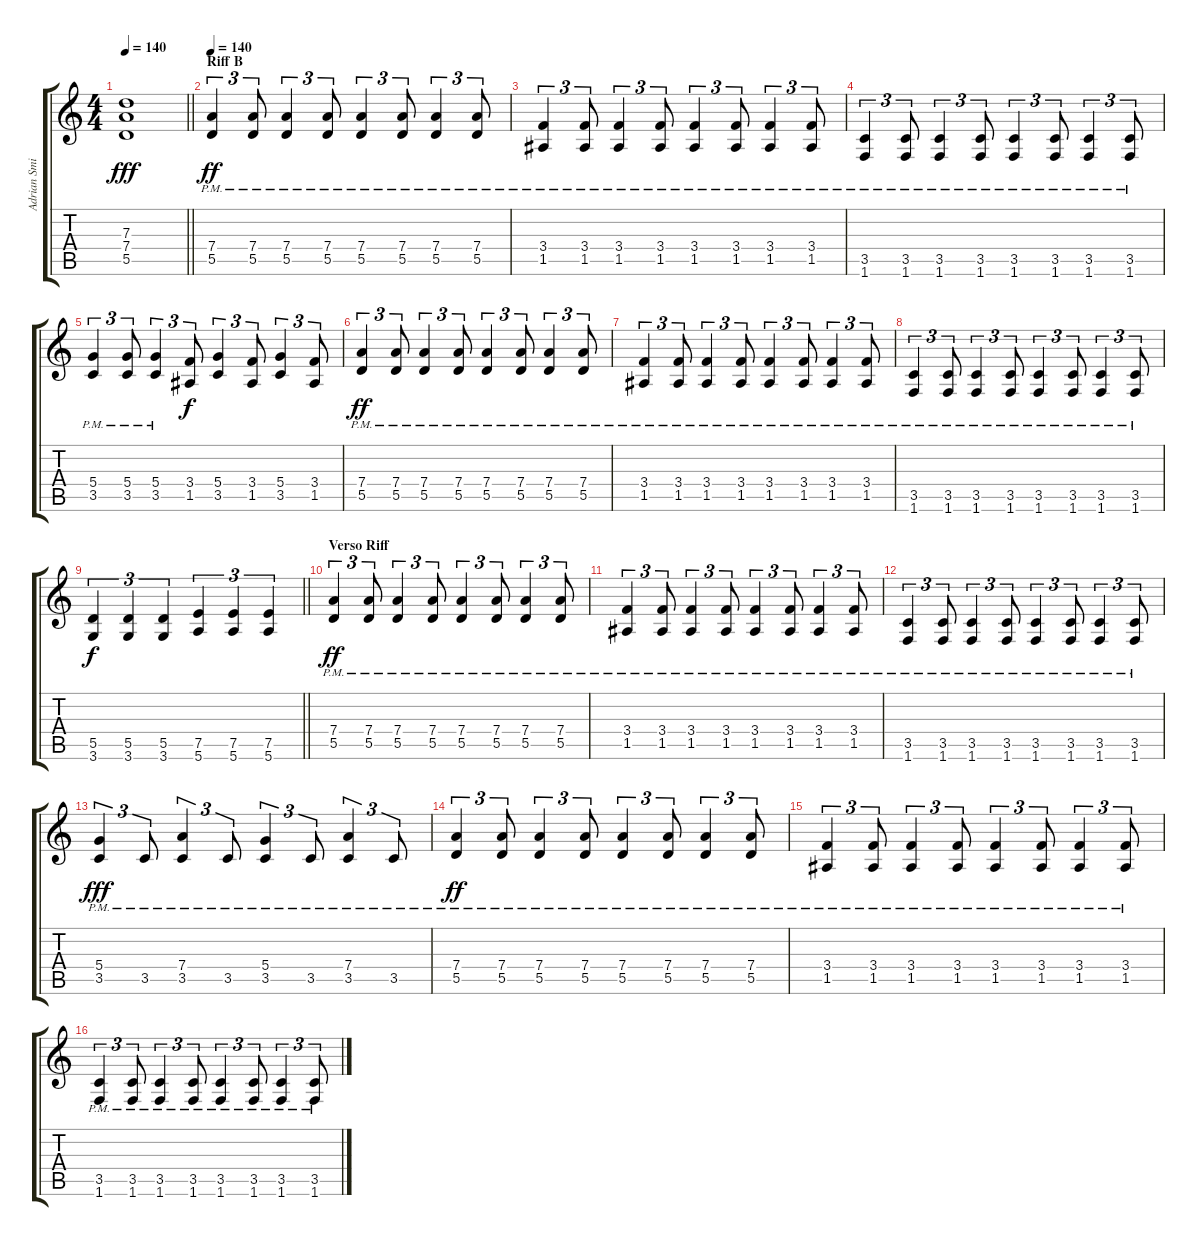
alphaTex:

\track ("Adrian Smith" "Adrian Smi") {instrument overdrivenguitar}
\staff {score tabs}
\tuning (E4 B3 G3 D3 A2 E2) {hide}
\ts (4 4)
\tempo 140
\clef g2
\barLineRight lightlight
\ks c
(7.3 7.4 5.5).1{dy fff} |
\section ("" "Riff B")
\tempo 140
(7.4{pm} 5.5{pm}).4{tu (3 2) dy ff} (7.4{pm} 5.5{pm}).8{tu (3 2)} (7.4{pm} 5.5{pm}).4{tu (3 2)} (7.4{pm} 5.5{pm}).8{tu (3 2)} (7.4{pm} 5.5{pm}).4{tu (3 2)} (7.4{pm} 5.5{pm}).8{tu (3 2)} (7.4{pm} 5.5{pm}).4{tu (3 2)} (7.4{pm} 5.5{pm}).8{tu (3 2)} |
(3.4{pm} 1.5{pm}).4{tu (3 2)} (3.4{pm} 1.5{pm}).8{tu (3 2)} (3.4{pm} 1.5{pm}).4{tu (3 2)} (3.4{pm} 1.5{pm}).8{tu (3 2)} (3.4{pm} 1.5{pm}).4{tu (3 2)} (3.4{pm} 1.5{pm}).8{tu (3 2)} (3.4{pm} 1.5{pm}).4{tu (3 2)} (3.4{pm} 1.5{pm}).8{tu (3 2)} |
(3.5{pm} 1.6{pm}).4{tu (3 2)} (3.5{pm} 1.6{pm}).8{tu (3 2)} (3.5{pm} 1.6{pm}).4{tu (3 2)} (3.5{pm} 1.6{pm}).8{tu (3 2)} (3.5{pm} 1.6{pm}).4{tu (3 2)} (3.5{pm} 1.6{pm}).8{tu (3 2)} (3.5{pm} 1.6{pm}).4{tu (3 2)} (3.5{pm} 1.6{pm}).8{tu (3 2)} |
(5.4{pm} 3.5{pm}).4{tu (3 2) volume 13} (5.4{pm} 3.5{pm}).8{tu (3 2)} (5.4{pm} 3.5{pm}).4{tu (3 2)} (3.4 1.5).8{tu (3 2) dy f} (5.4 3.5).4{tu (3 2)} (3.4 1.5).8{tu (3 2)} (5.4 3.5).4{tu (3 2)} (3.4 1.5).8{tu (3 2)} |
(7.4{pm} 5.5{pm}).4{tu (3 2) dy ff volume 11} (7.4{pm} 5.5{pm}).8{tu (3 2)} (7.4{pm} 5.5{pm}).4{tu (3 2)} (7.4{pm} 5.5{pm}).8{tu (3 2)} (7.4{pm} 5.5{pm}).4{tu (3 2)} (7.4{pm} 5.5{pm}).8{tu (3 2)} (7.4{pm} 5.5{pm}).4{tu (3 2)} (7.4{pm} 5.5{pm}).8{tu (3 2)} |
(3.4{pm} 1.5{pm}).4{tu (3 2)} (3.4{pm} 1.5{pm}).8{tu (3 2)} (3.4{pm} 1.5{pm}).4{tu (3 2)} (3.4{pm} 1.5{pm}).8{tu (3 2)} (3.4{pm} 1.5{pm}).4{tu (3 2)} (3.4{pm} 1.5{pm}).8{tu (3 2)} (3.4{pm} 1.5{pm}).4{tu (3 2)} (3.4{pm} 1.5{pm}).8{tu (3 2)} |
(3.5{pm} 1.6{pm}).4{tu (3 2)} (3.5{pm} 1.6{pm}).8{tu (3 2)} (3.5{pm} 1.6{pm}).4{tu (3 2)} (3.5{pm} 1.6{pm}).8{tu (3 2)} (3.5{pm} 1.6{pm}).4{tu (3 2)} (3.5{pm} 1.6{pm}).8{tu (3 2)} (3.5{pm} 1.6{pm}).4{tu (3 2)} (3.5{pm} 1.6{pm}).8{tu (3 2)} |
\barLineRight lightlight
(5.5 3.6).4{tu (3 2) dy f} (5.5 3.6).4{tu (3 2)} (5.5 3.6).4{tu (3 2)} (7.5 5.6).4{tu (3 2)} (7.5 5.6).4{tu (3 2)} (7.5 5.6).4{tu (3 2)} |
\section ("" "Verso Riff")
(7.4{pm} 5.5{pm}).4{tu (3 2) dy ff} (7.4{pm} 5.5{pm}).8{tu (3 2)} (7.4{pm} 5.5{pm}).4{tu (3 2)} (7.4{pm} 5.5{pm}).8{tu (3 2)} (7.4{pm} 5.5{pm}).4{tu (3 2)} (7.4{pm} 5.5{pm}).8{tu (3 2)} (7.4{pm} 5.5{pm}).4{tu (3 2)} (7.4{pm} 5.5{pm}).8{tu (3 2)} |
(3.4{pm} 1.5{pm}).4{tu (3 2)} (3.4{pm} 1.5{pm}).8{tu (3 2)} (3.4{pm} 1.5{pm}).4{tu (3 2)} (3.4{pm} 1.5{pm}).8{tu (3 2)} (3.4{pm} 1.5{pm}).4{tu (3 2)} (3.4{pm} 1.5{pm}).8{tu (3 2)} (3.4{pm} 1.5{pm}).4{tu (3 2)} (3.4{pm} 1.5{pm}).8{tu (3 2)} |
(3.5{pm} 1.6{pm}).4{tu (3 2)} (3.5{pm} 1.6{pm}).8{tu (3 2)} (3.5{pm} 1.6{pm}).4{tu (3 2)} (3.5{pm} 1.6{pm}).8{tu (3 2)} (3.5{pm} 1.6{pm}).4{tu (3 2)} (3.5{pm} 1.6{pm}).8{tu (3 2)} (3.5{pm} 1.6{pm}).4{tu (3 2)} (3.5{pm} 1.6{pm}).8{tu (3 2)} |
(5.4{pm} 3.5{pm}).4{tu (3 2) dy fff} 3.5{pm}.8{tu (3 2)} (7.4{pm} 3.5{pm}).4{tu (3 2)} 3.5{pm}.8{tu (3 2)} (5.4{pm} 3.5{pm}).4{tu (3 2)} 3.5{pm}.8{tu (3 2)} (7.4{pm} 3.5{pm}).4{tu (3 2)} 3.5{pm}.8{tu (3 2)} |
(7.4{pm} 5.5{pm}).4{tu (3 2) dy ff} (7.4{pm} 5.5{pm}).8{tu (3 2)} (7.4{pm} 5.5{pm}).4{tu (3 2)} (7.4{pm} 5.5{pm}).8{tu (3 2)} (7.4{pm} 5.5{pm}).4{tu (3 2)} (7.4{pm} 5.5{pm}).8{tu (3 2)} (7.4{pm} 5.5{pm}).4{tu (3 2)} (7.4{pm} 5.5{pm}).8{tu (3 2)} |
(3.4{pm} 1.5{pm}).4{tu (3 2)} (3.4{pm} 1.5{pm}).8{tu (3 2)} (3.4{pm} 1.5{pm}).4{tu (3 2)} (3.4{pm} 1.5{pm}).8{tu (3 2)} (3.4{pm} 1.5{pm}).4{tu (3 2)} (3.4{pm} 1.5{pm}).8{tu (3 2)} (3.4{pm} 1.5{pm}).4{tu (3 2)} (3.4{pm} 1.5{pm}).8{tu (3 2)} |
(3.5{pm} 1.6{pm}).4{tu (3 2)} (3.5{pm} 1.6{pm}).8{tu (3 2)} (3.5{pm} 1.6{pm}).4{tu (3 2)} (3.5{pm} 1.6{pm}).8{tu (3 2)} (3.5{pm} 1.6{pm}).4{tu (3 2)} (3.5{pm} 1.6{pm}).8{tu (3 2)} (3.5{pm} 1.6{pm}).4{tu (3 2)} (3.5{pm} 1.6{pm}).8{tu (3 2)}
